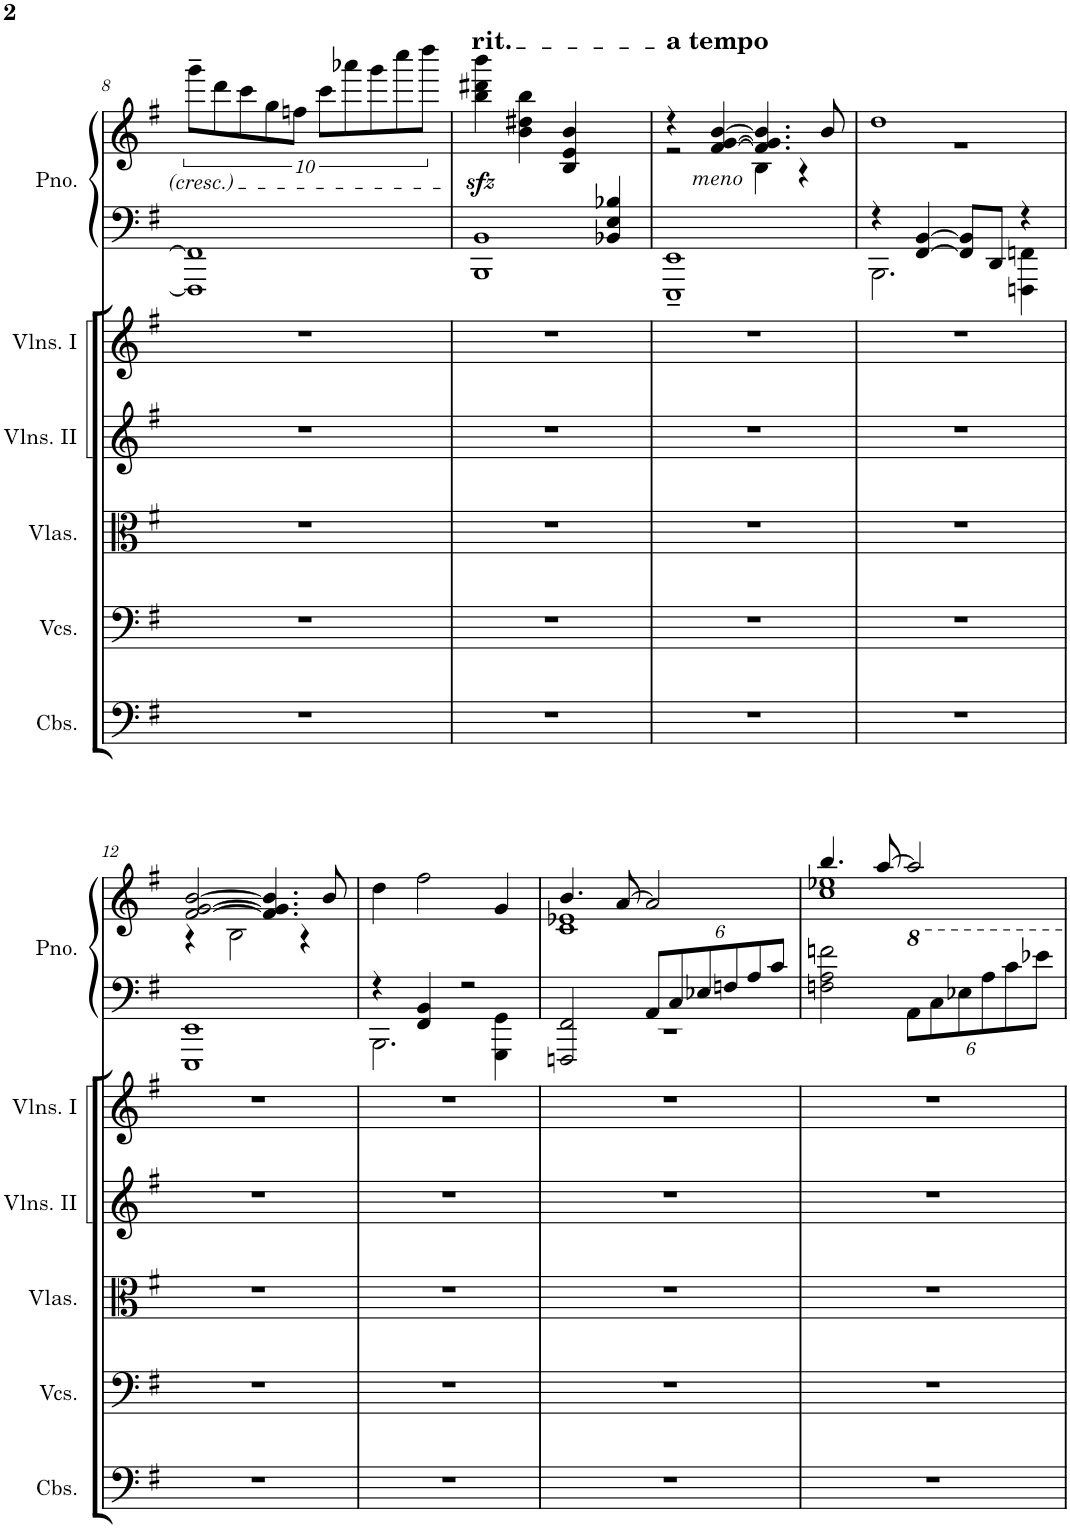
**kern	**kern	**kern	**kern	**kern	**kern	**kern	**dynam
*part6	*part5	*part4	*part3	*part2	*part1	*part1	*part1
*staff7	*staff6	*staff5	*staff4	*staff3	*staff2	*staff1	*staff1/2
*I"Contrabasses	*I"Violoncellos	*I"Violas	*I"Violins II	*I"Violins I	*I"Piano	*	*
*I'Cbs.	*I'Vcs.	*I'Vlas.	*I'Vlns. II	*I'Vlns. I	*I'Pno.	*	*
!!LO:PB:g=z
*clefF4	*clefF4	*clefC3	*clefG2	*clefG2	*clefF4	*clefG2	*
*Trd7c12	*	*	*	*	*	*	*
*k[f#]	*k[f#]	*k[f#]	*k[f#]	*k[f#]	*k[f#]	*k[f#]	*
*M2/2	*M2/2	*M2/2	*M2/2	*M2/2	*M2/2	*M2/2	*
=8	=8	=8	=8	=8	=8	=8	=8
1r	1r	1r	1r	1r	1FFF] 1FF]	10ggg~\L	.
.	.	.	.	.	.	10ddd\	.
.	.	.	.	.	.	10ccc\	.
.	.	.	.	.	.	10gg\	.
.	.	.	.	.	.	10ffn\J	.
.	.	.	.	.	.	10ccc\L	.
.	.	.	.	.	.	10aaa-X\	.
.	.	.	.	.	.	10ggg\	.
.	.	.	.	.	.	10cccc\	.
.	.	.	.	.	.	10dddd\J	.
=9	=9	=9	=9	=9	=9	=9	=9
*	*	*	*	*	*^	*	*
!	!	!	!	!	!	!	!LO:TX:a:t=rit.	!
1r	1r	1r	1r	1r	2.ryy	1BBB 1BB	4bb\zz< 4ddd#X\zz< 4bbb\zz<	.
.	.	.	.	.	.	.	4b\ 4dd#X\ 4bb\	.
.	.	.	.	.	.	.	4B/ 4e/ 4b/	.
.	.	.	.	.	4BB-X/ 4E/ 4B-X/	.	4ryy	.
*	*	*	*	*	*v	*v	*	*
=10	=10	=10	=10	=10	=10	=10	=10
*	*	*	*	*	*	*^	*
!	!	!	!	!	!	!LO:TX:a:B:t=a tempo	!	!
1r	1r	1r	1r	1r	1EEE~ 1EE~	4r	2r	.
!	!	!	!	!	!	!	!	!LO:DY:b
.	.	.	.	.	.	[4f#/ [4g/ [4b/	.	other-dynamics
.	.	.	.	.	.	4.f#/] 4.g/] 4.b/]	4B\	.
.	.	.	.	.	.	.	4r	.
.	.	.	.	.	.	8b/	.	.
=11	=11	=11	=11	=11	=11	=11	=11	=11
*	*	*	*	*	*^	*	*	*
1r	1r	1r	1r	1r	4r	2.BBB\	1dd	1r	.
.	.	.	.	.	[4FF#/ [4BB/	.	.	.	.
.	.	.	.	.	8FF#/] 8BB/]L	.	.	.	.
.	.	.	.	.	8DD/J	.	.	.	.
.	.	.	.	.	4r	4FFFn\ 4FFn\	.	.	.
*	*	*	*	*	*v	*v	*	*	*
!!LO:LB:g=z	!!
=12	=12	=12	=12	=12	=12	=12	=12	=12
1r	1r	1r	1r	1r	1EEE 1EE	[2f#/ [2g/ [2b/	4r	.
.	.	.	.	.	.	.	2B\	.
.	.	.	.	.	.	4.f#/] 4.g/] 4.b/]	.	.
.	.	.	.	.	.	.	4r	.
.	.	.	.	.	.	8b/	.	.
*	*	*	*	*	*	*v	*v	*
=13	=13	=13	=13	=13	=13	=13	=13
*	*	*	*	*	*^	*	*
1r	1r	1r	1r	1r	4r	2.BBB\	4dd\	.
.	.	.	.	.	4FF#/ 4BB/	.	2ff#\	.
.	.	.	.	.	2r	.	.	.
.	.	.	.	.	.	4GGG\ 4GG\	4g/	.
=14	=14	=14	=14	=14	=14	=14	=14	=14
*	*	*	*	*	*	*	*^	*
1r	1r	1r	1r	1r	2FFFn/ 2FF#/	1r	4.b/	1c 1e-X	.
.	.	.	.	.	.	.	[8a/	.	.
*	*	*	*	*	*Xbrackettup	*	*	*	*
.	.	.	.	.	12AA/L	.	2a/]	.	.
.	.	.	.	.	12C/	.	.	.	.
.	.	.	.	.	12E-X/	.	.	.	.
.	.	.	.	.	12Fn/	.	.	.	.
.	.	.	.	.	12A/	.	.	.	.
.	.	.	.	.	12c/J	.	.	.	.
*	*	*	*	*	*v	*v	*	*	*
=15	=15	=15	=15	=15	=15	=15	=15	=15
1r	1r	1r	1r	1r	2Fn\ 2A\ 2fn\	4.bb/	1cc 1ee-X	.
.	.	.	.	.	.	[8aa/	.	.
.	.	.	.	.	12A\L	2aa/]	.	.
.	.	.	.	.	12c\	.	.	.
.	.	.	.	.	12e-X\	.	.	.
.	.	.	.	.	12a\	.	.	.
.	.	.	.	.	12cc\	.	.	.
.	.	.	.	.	12ee-X\J	.	.	.
*	*	*	*	*	*	*v	*v	*
=	=	=	=	=	=	=	=
*-	*-	*-	*-	*-	*-	*-	*-
